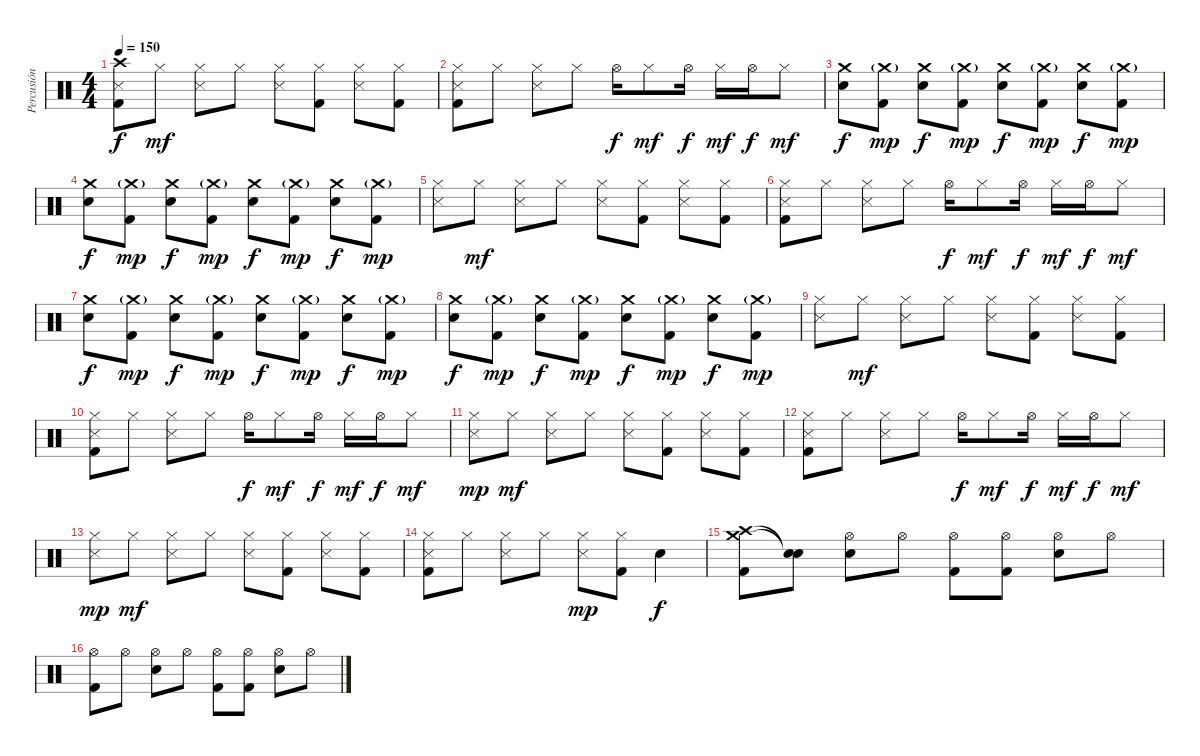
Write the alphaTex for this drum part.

\track ("Percusión" "Percusión") {instrument percussion}
\staff {score}
\articulation defaults
\ts (4 4)
\tempo 150
\clef neutral
\ks c
("Crash high (hit)" "Snare (side stick) 3" "Kick (hit) 2").8{dy f} "Hi-Hat (closed)".8{dy mf} ("Hi-Hat (closed)" "Snare (side stick) 3").8 "Hi-Hat (closed)".8 ("Hi-Hat (closed)" "Snare (side stick) 3").8 ("Hi-Hat (closed)" "Kick (hit) 2").8 ("Hi-Hat (closed)" "Snare (side stick) 3").8 ("Hi-Hat (closed)" "Kick (hit) 2").8 |
("Hi-Hat (closed)" "Snare (side stick) 3" "Kick (hit) 2").8 "Hi-Hat (closed)".8 ("Hi-Hat (closed)" "Snare (side stick) 3").8 "Hi-Hat (closed)".8 "Hi-Hat (open)".16{dy f} "Hi-Hat (closed)".8{dy mf} "Hi-Hat (open)".16{dy f} "Hi-Hat (closed)".16{dy mf} "Hi-Hat (open)".16{dy f} "Hi-Hat (closed)".8{dy mf} |
("Crash medium (hit)" "Electric Snare (hit)").8{dy f} ("Crash medium (hit)"{g} "Kick (hit) 2").8{dy mp} ("Crash medium (hit)" "Electric Snare (hit)").8{dy f} ("Crash medium (hit)"{g} "Kick (hit) 2").8{dy mp} ("Crash medium (hit)" "Electric Snare (hit)").8{dy f} ("Crash medium (hit)"{g} "Kick (hit) 2").8{dy mp} ("Crash medium (hit)" "Electric Snare (hit)").8{dy f} ("Crash medium (hit)"{g} "Kick (hit) 2").8{dy mp} |
("Crash medium (hit)" "Electric Snare (hit)").8{dy f} ("Crash medium (hit)"{g} "Kick (hit) 2").8{dy mp} ("Crash medium (hit)" "Electric Snare (hit)").8{dy f} ("Crash medium (hit)"{g} "Kick (hit) 2").8{dy mp} ("Crash medium (hit)" "Electric Snare (hit)").8{dy f} ("Crash medium (hit)"{g} "Kick (hit) 2").8{dy mp} ("Crash medium (hit)" "Electric Snare (hit)").8{dy f} ("Crash medium (hit)"{g} "Kick (hit) 2").8{dy mp} |
("Hi-Hat (closed)" "Snare (side stick) 3").8 "Hi-Hat (closed)".8{dy mf} ("Hi-Hat (closed)" "Snare (side stick) 3").8 "Hi-Hat (closed)".8 ("Hi-Hat (closed)" "Snare (side stick) 3").8 ("Hi-Hat (closed)" "Kick (hit) 2").8 ("Hi-Hat (closed)" "Snare (side stick) 3").8 ("Hi-Hat (closed)" "Kick (hit) 2").8 |
("Hi-Hat (closed)" "Snare (side stick) 3" "Kick (hit) 2").8 "Hi-Hat (closed)".8 ("Hi-Hat (closed)" "Snare (side stick) 3").8 "Hi-Hat (closed)".8 "Hi-Hat (open)".16{dy f} "Hi-Hat (closed)".8{dy mf} "Hi-Hat (open)".16{dy f} "Hi-Hat (closed)".16{dy mf} "Hi-Hat (open)".16{dy f} "Hi-Hat (closed)".8{dy mf} |
("Crash medium (hit)" "Electric Snare (hit)").8{dy f} ("Crash medium (hit)"{g} "Kick (hit) 2").8{dy mp} ("Crash medium (hit)" "Electric Snare (hit)").8{dy f} ("Crash medium (hit)"{g} "Kick (hit) 2").8{dy mp} ("Crash medium (hit)" "Electric Snare (hit)").8{dy f} ("Crash medium (hit)"{g} "Kick (hit) 2").8{dy mp} ("Crash medium (hit)" "Electric Snare (hit)").8{dy f} ("Crash medium (hit)"{g} "Kick (hit) 2").8{dy mp} |
("Crash medium (hit)" "Electric Snare (hit)").8{dy f} ("Crash medium (hit)"{g} "Kick (hit) 2").8{dy mp} ("Crash medium (hit)" "Electric Snare (hit)").8{dy f} ("Crash medium (hit)"{g} "Kick (hit) 2").8{dy mp} ("Crash medium (hit)" "Electric Snare (hit)").8{dy f} ("Crash medium (hit)"{g} "Kick (hit) 2").8{dy mp} ("Crash medium (hit)" "Electric Snare (hit)").8{dy f} ("Crash medium (hit)"{g} "Kick (hit) 2").8{dy mp} |
("Hi-Hat (closed)" "Snare (side stick) 3").8 "Hi-Hat (closed)".8{dy mf} ("Hi-Hat (closed)" "Snare (side stick) 3").8 "Hi-Hat (closed)".8 ("Hi-Hat (closed)" "Snare (side stick) 3").8 ("Hi-Hat (closed)" "Kick (hit) 2").8 ("Hi-Hat (closed)" "Snare (side stick) 3").8 ("Hi-Hat (closed)" "Kick (hit) 2").8 |
("Hi-Hat (closed)" "Snare (side stick) 3" "Kick (hit) 2").8 "Hi-Hat (closed)".8 ("Hi-Hat (closed)" "Snare (side stick) 3").8 "Hi-Hat (closed)".8 "Hi-Hat (open)".16{dy f} "Hi-Hat (closed)".8{dy mf} "Hi-Hat (open)".16{dy f} "Hi-Hat (closed)".16{dy mf} "Hi-Hat (open)".16{dy f} "Hi-Hat (closed)".8{dy mf} |
("Hi-Hat (closed)" "Snare (side stick) 3").8{dy mp} "Hi-Hat (closed)".8{dy mf} ("Hi-Hat (closed)" "Snare (side stick) 3").8 "Hi-Hat (closed)".8 ("Hi-Hat (closed)" "Snare (side stick) 3").8 ("Hi-Hat (closed)" "Kick (hit) 2").8 ("Hi-Hat (closed)" "Snare (side stick) 3").8 ("Hi-Hat (closed)" "Kick (hit) 2").8 |
("Hi-Hat (closed)" "Snare (side stick) 3" "Kick (hit) 2").8 "Hi-Hat (closed)".8 ("Hi-Hat (closed)" "Snare (side stick) 3").8 "Hi-Hat (closed)".8 "Hi-Hat (open)".16{dy f} "Hi-Hat (closed)".8{dy mf} "Hi-Hat (open)".16{dy f} "Hi-Hat (closed)".16{dy mf} "Hi-Hat (open)".16{dy f} "Hi-Hat (closed)".8{dy mf} |
("Hi-Hat (closed)" "Snare (side stick) 3").8{dy mp} "Hi-Hat (closed)".8{dy mf} ("Hi-Hat (closed)" "Snare (side stick) 3").8 "Hi-Hat (closed)".8 ("Hi-Hat (closed)" "Snare (side stick) 3").8 ("Hi-Hat (closed)" "Kick (hit) 2").8 ("Hi-Hat (closed)" "Snare (side stick) 3").8 ("Hi-Hat (closed)" "Kick (hit) 2").8 |
("Hi-Hat (closed)" "Snare (side stick) 3" "Kick (hit) 2").8 "Hi-Hat (closed)".8 ("Hi-Hat (closed)" "Snare (side stick) 3").8 "Hi-Hat (closed)".8 ("Hi-Hat (closed)" "Snare (side stick) 3").8{dy mp} ("Hi-Hat (closed)" "Kick (hit) 2").8 "Electric Snare (hit)".4{dy f} |
("Crash high (hit)" "Crash medium (hit)" "Kick (hit) 2").8 ("Snare (hit)"{t} "Snare (hit)"{t}).8 ("Hi-Hat (open)" "Electric Snare (hit)").8 "Hi-Hat (open)".8 ("Hi-Hat (open)" "Kick (hit) 2").8 ("Hi-Hat (open)" "Kick (hit) 2").8 ("Hi-Hat (open)" "Electric Snare (hit)").8 "Hi-Hat (open)".8 |
("Hi-Hat (open)" "Kick (hit) 2").8 "Hi-Hat (open)".8 ("Hi-Hat (open)" "Electric Snare (hit)").8 "Hi-Hat (open)".8 ("Hi-Hat (open)" "Kick (hit) 2").8 ("Hi-Hat (open)" "Kick (hit) 2").8 ("Hi-Hat (open)" "Electric Snare (hit)").8 "Hi-Hat (open)".8
